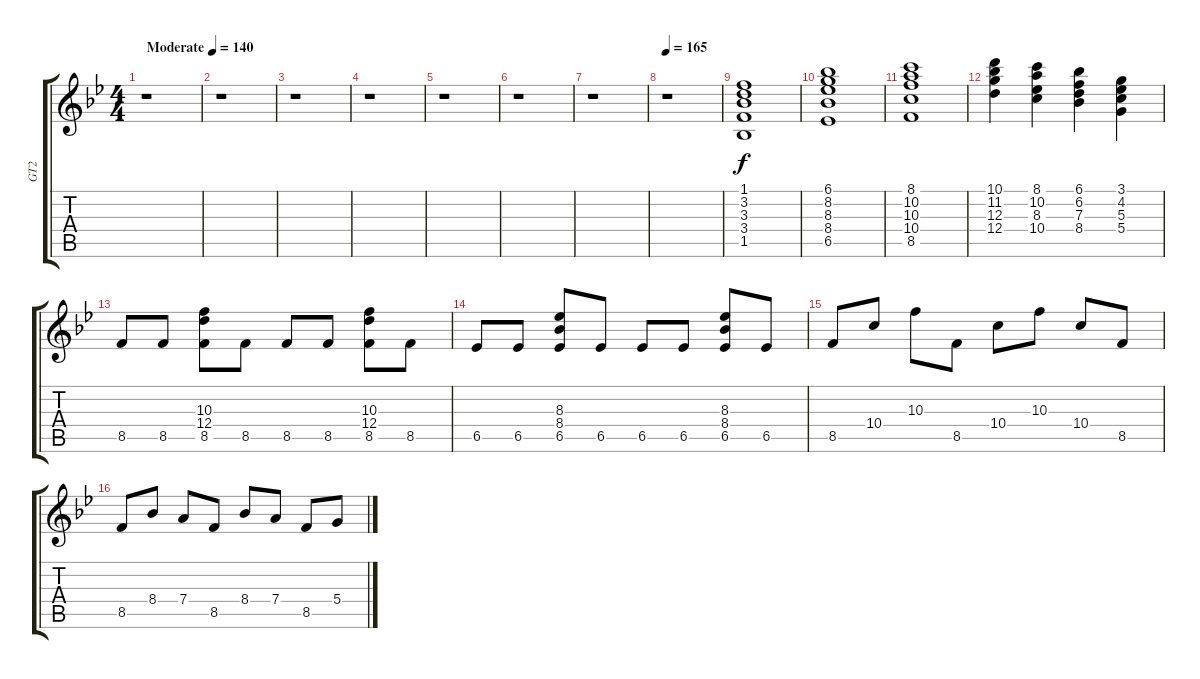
\track ("GT2" "GT2") {instrument distortionguitar}
\staff {score tabs}
\tuning (E4 B3 G3 D3 A2 E2) {hide}
\ts (4 4)
\tempo (140 "Moderate")
\clef g2
\ks bb
r.1{dy f instrument distortionguitar} |
r.1 |
r.1 |
r.1 |
r.1 |
r.1 |
r.1 |
\tempo 165
r.1 |
(1.1 3.2 3.3 3.4 1.5).1 |
(6.1 8.2 8.3 8.4 6.5).1 |
(8.1 10.2 10.3 10.4 8.5).1 |
(10.1 11.2 12.3 12.4).4 (8.1 10.2 8.3 10.4).4 (6.1 6.2 7.3 8.4).4 (3.1 4.2 5.3 5.4).4 |
8.5.8 8.5.8 (10.3 12.4 8.5).8 8.5.8 8.5.8 8.5.8 (10.3 12.4 8.5).8 8.5.8 |
6.5.8 6.5.8 (8.3 8.4 6.5).8 6.5.8 6.5.8 6.5.8 (8.3 8.4 6.5).8 6.5.8 |
8.5.8 10.4.8 10.3.8 8.5.8 10.4.8 10.3.8 10.4.8 8.5.8 |
8.5.8 8.4.8 7.4.8 8.5.8 8.4.8 7.4.8 8.5.8 5.4.8
